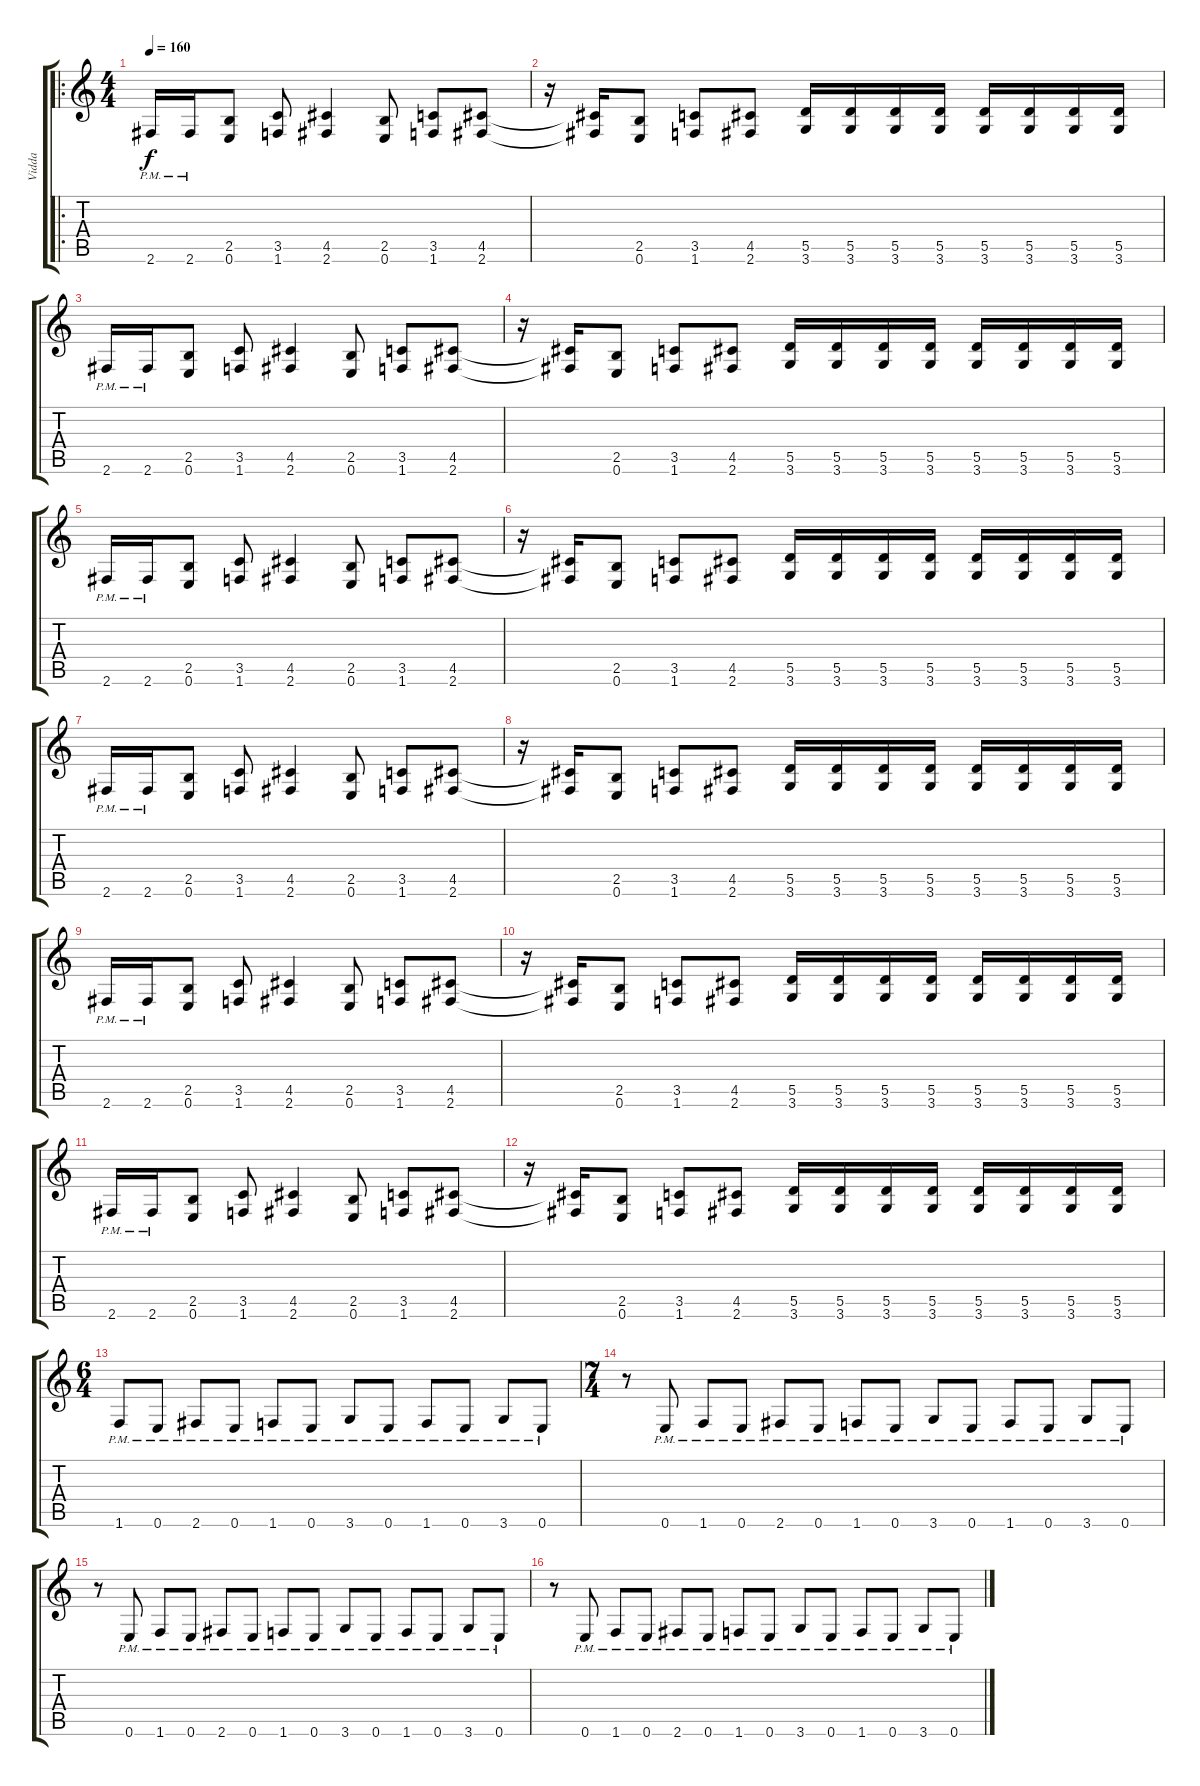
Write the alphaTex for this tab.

\track ("Vidda" "Vidda") {instrument overdrivenguitar}
\staff {score tabs}
\tuning (E4 B3 G3 D3 A2 E2) {hide}
\ro
\ts (4 4)
\tempo 160
\clef g2
\ks c
2.6{pm}.16{dy f} 2.6{pm}.16 (2.5 0.6).8 (3.5 1.6).8 (4.5 2.6).4 (2.5 0.6).8 (3.5 1.6).8 (4.5 2.6).8 |
r.16 (4.5{t} 2.6{t}).16 (2.5 0.6).8 (3.5 1.6).8 (4.5 2.6).8 (5.5 3.6).16 (5.5 3.6).16 (5.5 3.6).16 (5.5 3.6).16 (5.5 3.6).16 (5.5 3.6).16 (5.5 3.6).16 (5.5 3.6).16 |
2.6{pm}.16 2.6{pm}.16 (2.5 0.6).8 (3.5 1.6).8 (4.5 2.6).4 (2.5 0.6).8 (3.5 1.6).8 (4.5 2.6).8 |
r.16 (4.5{t} 2.6{t}).16 (2.5 0.6).8 (3.5 1.6).8 (4.5 2.6).8 (5.5 3.6).16 (5.5 3.6).16 (5.5 3.6).16 (5.5 3.6).16 (5.5 3.6).16 (5.5 3.6).16 (5.5 3.6).16 (5.5 3.6).16 |
2.6{pm}.16 2.6{pm}.16 (2.5 0.6).8 (3.5 1.6).8 (4.5 2.6).4 (2.5 0.6).8 (3.5 1.6).8 (4.5 2.6).8 |
r.16 (4.5{t} 2.6{t}).16 (2.5 0.6).8 (3.5 1.6).8 (4.5 2.6).8 (5.5 3.6).16 (5.5 3.6).16 (5.5 3.6).16 (5.5 3.6).16 (5.5 3.6).16 (5.5 3.6).16 (5.5 3.6).16 (5.5 3.6).16 |
2.6{pm}.16 2.6{pm}.16 (2.5 0.6).8 (3.5 1.6).8 (4.5 2.6).4 (2.5 0.6).8 (3.5 1.6).8 (4.5 2.6).8 |
r.16 (4.5{t} 2.6{t}).16 (2.5 0.6).8 (3.5 1.6).8 (4.5 2.6).8 (5.5 3.6).16 (5.5 3.6).16 (5.5 3.6).16 (5.5 3.6).16 (5.5 3.6).16 (5.5 3.6).16 (5.5 3.6).16 (5.5 3.6).16 |
2.6{pm}.16 2.6{pm}.16 (2.5 0.6).8 (3.5 1.6).8 (4.5 2.6).4 (2.5 0.6).8 (3.5 1.6).8 (4.5 2.6).8 |
r.16 (4.5{t} 2.6{t}).16 (2.5 0.6).8 (3.5 1.6).8 (4.5 2.6).8 (5.5 3.6).16 (5.5 3.6).16 (5.5 3.6).16 (5.5 3.6).16 (5.5 3.6).16 (5.5 3.6).16 (5.5 3.6).16 (5.5 3.6).16 |
2.6{pm}.16 2.6{pm}.16 (2.5 0.6).8 (3.5 1.6).8 (4.5 2.6).4 (2.5 0.6).8 (3.5 1.6).8 (4.5 2.6).8 |
r.16 (4.5{t} 2.6{t}).16 (2.5 0.6).8 (3.5 1.6).8 (4.5 2.6).8 (5.5 3.6).16 (5.5 3.6).16 (5.5 3.6).16 (5.5 3.6).16 (5.5 3.6).16 (5.5 3.6).16 (5.5 3.6).16 (5.5 3.6).16 |
\ts (6 4)
1.6{pm}.8 0.6{pm}.8 2.6{pm}.8 0.6{pm}.8 1.6{pm}.8 0.6{pm}.8 3.6{pm}.8 0.6{pm}.8 1.6{pm}.8 0.6{pm}.8 3.6{pm}.8 0.6{pm}.8 |
\ts (7 4)
r.8 0.6{pm}.8 1.6{pm}.8 0.6{pm}.8 2.6{pm}.8 0.6{pm}.8 1.6{pm}.8 0.6{pm}.8 3.6{pm}.8 0.6{pm}.8 1.6{pm}.8 0.6{pm}.8 3.6{pm}.8 0.6{pm}.8 |
r.8 0.6{pm}.8 1.6{pm}.8 0.6{pm}.8 2.6{pm}.8 0.6{pm}.8 1.6{pm}.8 0.6{pm}.8 3.6{pm}.8 0.6{pm}.8 1.6{pm}.8 0.6{pm}.8 3.6{pm}.8 0.6{pm}.8 |
r.8 0.6{pm}.8 1.6{pm}.8 0.6{pm}.8 2.6{pm}.8 0.6{pm}.8 1.6{pm}.8 0.6{pm}.8 3.6{pm}.8 0.6{pm}.8 1.6{pm}.8 0.6{pm}.8 3.6{pm}.8 0.6{pm}.8
